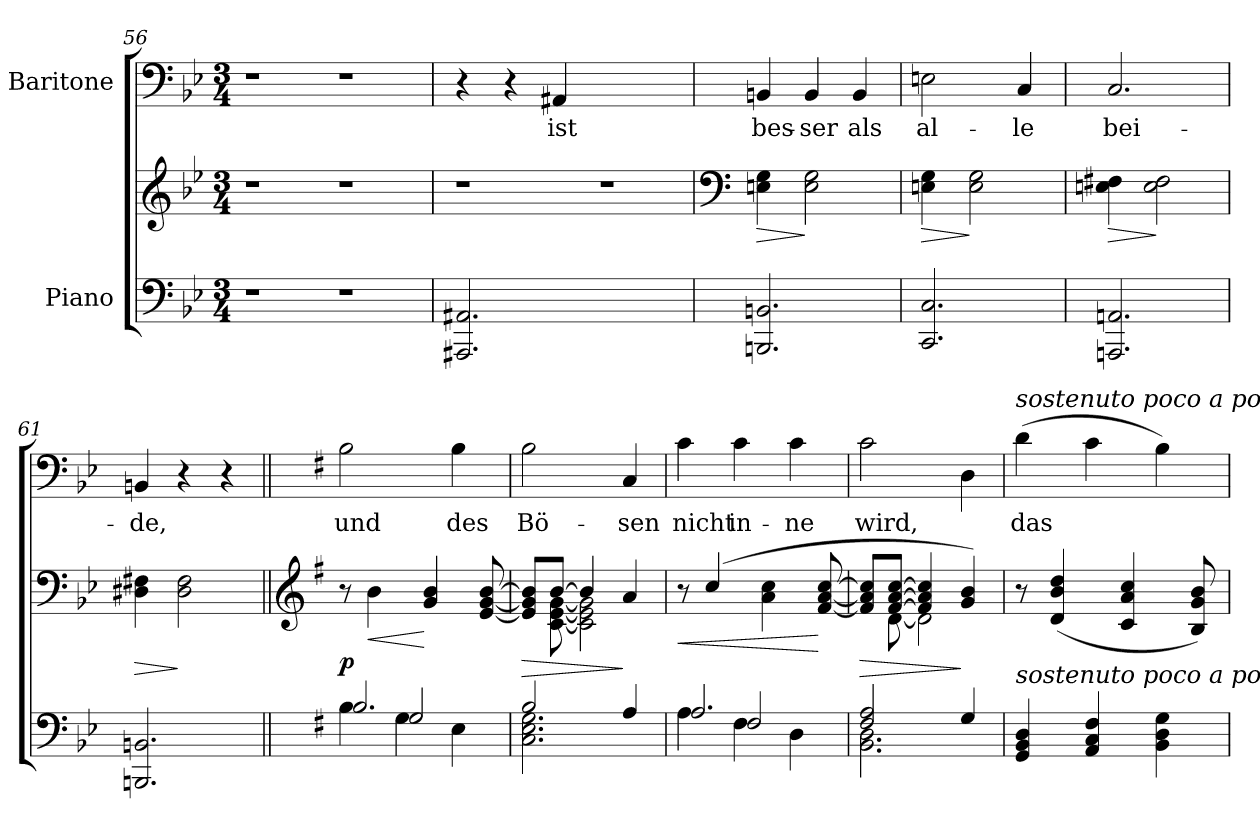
**kern	**kern	**dynam	**kern	**text
*part2	*part2	*part2	*part1	*part1
*staff3	*staff2	*staff2/3	*staff1	*staff1
*I"Piano	*	*	*I"Baritone	*
*clefF4	*clefG2	*	*clefF4	*
*k[b-e-]	*k[b-e-]	*	*k[b-e-]	*
*B-:	*B-:	*	*B-:	*
*M3/4	*M3/4	*	*M3/4	*
=56	=56	=56	=56	=56
!LO:N:vis=1	!LO:N:vis=1	!	!LO:N:vis=1	!
2.r	2.r	.	2.r	.
!LO:N:vis=1	!LO:N:vis=1	!	!LO:N:vis=1	!
2.r	2.r	.	2.r	.
=57	=57	=57	=57	=57
!	!LO:N:vis=1	!	!	!
2.AAA#Xi/ 2.AA#Xi	2.r	.	4r	.
.	.	.	4r	.
!	!	!	!	!LO:LY:b:color=#000000
.	.	.	4AA#Xi/	ist
!	!LO:N:vis=1	!	!	!
2.ryy	2.r	.	2.ryy	.
=58	=58	=58	=58	=58
*	*clefF4	*	*	*
!	!	!LO:HP:b	!	!
!	!	!	!	!LO:LY:b:color=#000000
2.BBBni/ 2.BBni	4Eni\ 4Gi	>	4BBni/	bes-
!	!	!	!	!LO:LY:b:color=#000000
.	2Ei\ 2Gi	]	4BBi/	-ser
!	!	!	!	!LO:LY:b:color=#000000
.	.	.	4BBi/	als
=59	=59	=59	=59	=59
!	!	!LO:HP:b	!	!
!	!	!	!	!LO:LY:b:color=#000000
2.CCi/ 2.Ci	4Eni\ 4Gi	>	2Eni\	al-
.	2Ei\ 2Gi	]	.	.
!	!	!	!	!LO:LY:b:color=#000000
.	.	.	4Ci/	-le
=60	=60	=60	=60	=60
!	!	!LO:HP:b	!	!
!	!	!	!	!LO:LY:b:color=#000000
2.AAAni/ 2.AAni	4Eni\ 4F#Xi	>	2.Ci/	bei-
.	2Ei\ 2F#i	]	.	.
=61	=61	=61	=61	=61
!	!	!LO:HP:b	!	!
!	!	!	!	!LO:LY:b:color=#000000
2.BBBni/ 2.BBni	4D#Xi\ 4F#Xi	>	4BBni/	-de,
.	2D#i\ 2F#i	]	4r	.
.	.	.	4r	.
=62||	=62||	=62||	=62||	=62||
*	*clefG2	*	*	*
*k[f#]	*k[f#]	*	*k[f#]	*
*G:	*G:	*	*G:	*
*^	*	*	*	*
*	*^	*	*	*	*
!	!	!	!	!	!	!LO:LY:b:color=#000000
4Bi\	2.Bi/	4ryy	8r	p	2Bi\	und
!	!	!	!	!LO:HP:b	!	!
.	.	.	4bi\	<	.	.
4Gi\	.	2Gi/	.	.	.	.
.	.	.	4gi/ 4bi	[	.	.
!	!	!	!	!	!	!LO:LY:b:color=#000000
4Ei\	.	.	.	.	4Bi\	des
.	.	.	[8ei/ [8gi [8bi	.	.	.
*	*v	*v	*	*	*	*
!!LO:LB:g=z
=63	=63	=63	=63	=63	=63
!	!	!	!LO:HP:b	!	!
*	*	*^	*	*	*
!	!	!	!	!	!	!LO:LY:b:color=#000000
2Bi/	2.Ci\ 2.Ei 2.Gi	8ei]/ 8gi]/ 8bi]/L	8ryy	>	2Bi\	Bö-
.	.	[8bi/J	[8ci\ [8ei [8gi	.	.	.
.	.	4bi/]	2ci\] 2ei] 2gi]	.	.	.
!	!	!	!	!	!	!LO:LY:b:color=#000000
4Ai/	.	4ai/	.	]	4Ci/	-sen
*	*	*v	*v	*	*	*
=64	=64	=64	=64	=64	=64
*	*^	*	*	*	*
!	!	!	!	!LO:HP:b	!	!
!	!	!	!	!	!	!LO:LY:b:color=#000000
4Ai\	2.Ai/	4ryy	8r	<	4ci\	nicht
.	.	.	(4cci/	.	.	.
!	!	!	!	!	!	!LO:LY:b:color=#000000
4F#i\	.	2F#i/	.	.	4ci\	in-
.	.	.	4ai\ 4cci	.	.	.
!	!	!	!	!	!	!LO:LY:b:color=#000000
4Di\	.	.	.	.	4ci\	-ne
.	.	.	[8f#i/ [8ai [8cci	[	.	.
*	*v	*v	*	*	*	*
=65	=65	=65	=65	=65	=65
!	!	!	!LO:HP:b	!	!
*	*	*^	*	*	*
!	!	!	!	!	!	!LO:LY:b:color=#000000
2F#i/ 2Ai	2.BBi\ 2.Di	8f#i]/ 8ai]/ 8cci]/L	8ryy	>	2ci\	wird,
.	.	[8f#i/ [8ai/ [8cci/J	[8di\	.	.	.
.	.	4f#i/] 4ai] 4cci]	2di\]	.	.	.
4Gi/	.	4gi/ 4bi)	.	]	4Di\	.
*v	*v	*	*	*	*	*
*	*v	*v	*	*	*
=66	=66	=66	=66	=66
!	!	!	!LO:TX:a:i:t=sostenuto poco a poco	!
!LO:TX:a:i:t=sostenuto poco a poco	!	!	!	!
!	!	!	!	!LO:LY:b:color=#000000
4GGi/ 4BBi 4Di	8r	.	(4di\	das
.	(4di/ 4bi 4ddi	.	.	.
4AAi/ 4Ci 4F#i	.	.	4ci\	.
.	4ci/ 4ai 4cci	.	.	.
4BBi\ 4Di 4Gi	.	.	4Bi\)	.
.	8Bi/ 8gi 8bi)	.	.	.
=	=	=	=	=
*-	*-	*-	*-	*-
